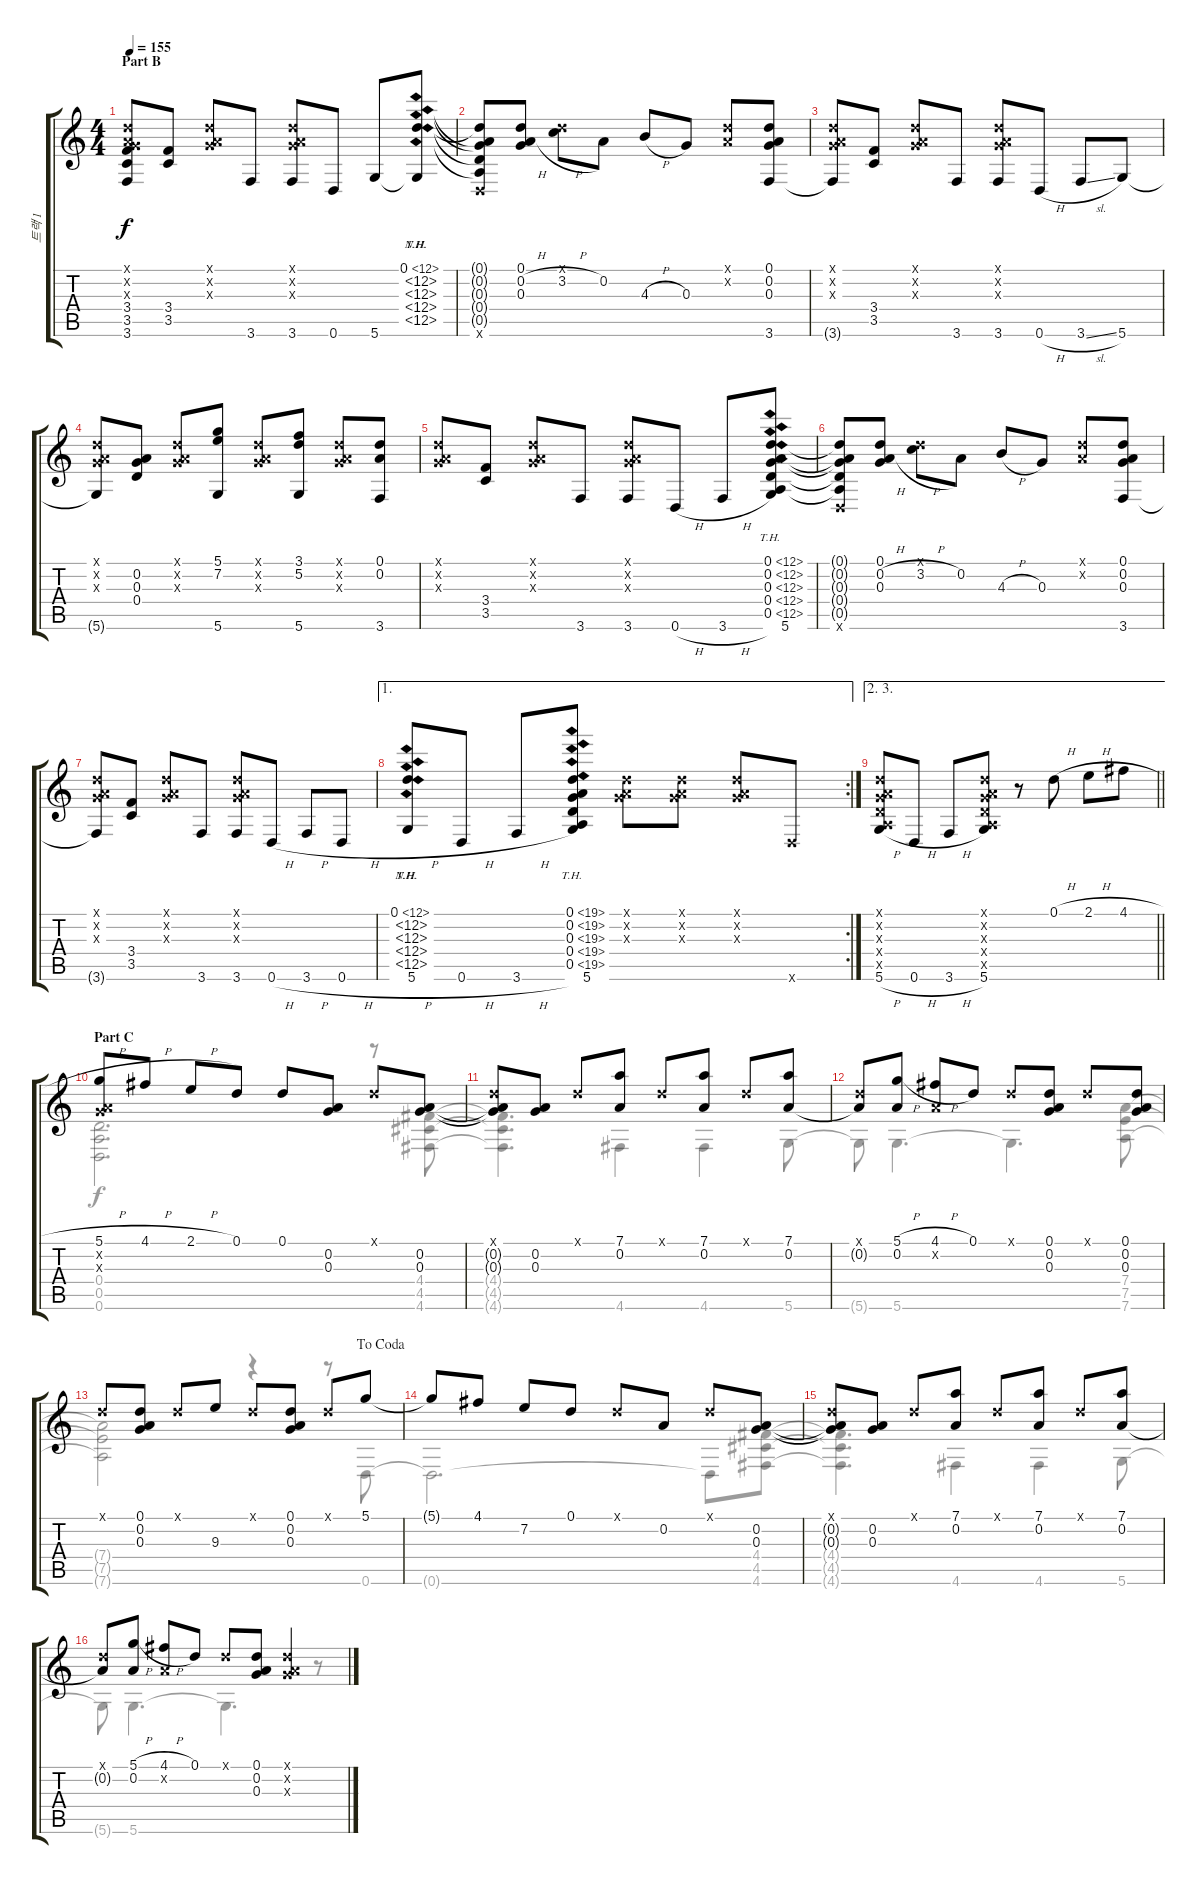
\track ("트랙 1" "트랙 1") {instrument acousticguitarsteel}
\staff {score tabs}
\tuning (D4 A3 G3 D3 A2 D2) {hide}
\voice
\ts (4 4)
\section ("" "Part B")
\tempo 155
\clef g2
\ks c
(0.1{x} 0.2{x} 0.3{x} 3.4{t} 3.5{t} 3.6{t}).8{dy f} (3.4 3.5).8 (0.1{x} 0.2{x} 0.3{x}).8 3.6.8 (0.1{x} 0.2{x} 0.3{x} 3.6).8 0.6.8 5.6.8 (0.1{th 12} 0.2{nh} 0.3{nh} 0.4{nh} 0.5{nh} 5.6{t}).8 |
(0.1{t} 0.2{t} 0.3{t} 0.4{t} 0.5{t} 0.6{x}).8 (0.1 0.2{h} 0.3).8 (0.1{x} 3.2{h}).8 0.2.8 4.3{h}.8 0.3.8 (0.1{x} 0.2{x}).8 (0.1 0.2 0.3 3.6).8 |
(0.1{x} 0.2{x} 0.3{x} 3.6{t}).8 (3.4 3.5).8 (0.1{x} 0.2{x} 0.3{x}).8 3.6.8 (0.1{x} 0.2{x} 0.3{x} 3.6).8 0.6{h}.8 3.6{sl}.8 5.6.8 |
(0.1{x} 0.2{x} 0.3{x} 5.6{t}).8 (0.2 0.3 0.4).8 (0.1{x} 0.2{x} 0.3{x}).8 (5.1 7.2 5.6).8 (0.1{x} 0.2{x} 0.3{x}).8 (3.1 5.2 5.6).8 (0.1{x} 0.2{x} 0.3{x}).8 (0.1 0.2 3.6).8 |
(0.1{x} 0.2{x} 0.3{x}).8 (3.4 3.5).8 (0.1{x} 0.2{x} 0.3{x}).8 3.6.8 (0.1{x} 0.2{x} 0.3{x} 3.6).8 0.6{h}.8 3.6{h}.8 (0.1{th 12} 0.2{th 12} 0.3{th 12} 0.4{th 12} 0.5{th 12} 5.6).8 |
(0.1{t} 0.2{t} 0.3{t} 0.4{t} 0.5{t} 0.6{x}).8 (0.1 0.2{h} 0.3).8 (0.1{x} 3.2{h}).8 0.2.8 4.3{h}.8 0.3.8 (0.1{x} 0.2{x}).8 (0.1 0.2 0.3 3.6).8 |
(0.1{x} 0.2{x} 0.3{x} 3.6{t}).8 (3.4 3.5).8 (0.1{x} 0.2{x} 0.3{x}).8 3.6.8 (0.1{x} 0.2{x} 0.3{x} 3.6).8 0.6{h}.8 3.6{h}.8 0.6{h}.8 |
\ae 1
\rc 2
(0.1{th 12} 0.2{nh} 0.3{nh} 0.4{nh} 0.5{nh} 5.6{h}).8 0.6{h}.8 3.6{h}.8 (0.1{th 19} 0.2{th 19} 0.3{th 19} 0.4{th 19} 0.5{th 19} 5.6).8 (0.1{x} 0.2{x} 0.3{x}).8 (0.1{x} 0.2{x} 0.3{x}).8 (0.1{x} 0.2{x} 0.3{x}).8 0.6{x}.8 |
\ae (2 3)
\barLineRight lightlight
(0.1{x} 0.2{x} 0.3{x} 0.4{x} 0.5{x} 5.6{h}).8 0.6{h}.8 3.6{h}.8 (0.1{x} 0.2{x} 0.3{x} 0.4{x} 0.5{x} 5.6).8 r.8 0.1{h}.8 2.1{h}.8 4.1{h}.8 |
\section ("" "Part C")
(5.1{h} 0.2{x} 0.3{x}).8 4.1{h}.8 2.1{h}.8 0.1.8 0.1.8 (0.2 0.3).8 0.1{x}.8 (0.2 0.3).8 |
(0.1{x} 0.2{t} 0.3{t}).8 (0.2 0.3).8 0.1{x}.8 (7.1 0.2).8 0.1{x}.8 (7.1 0.2).8 0.1{x}.8 (7.1 0.2).8 |
(0.1{x} 0.2{t}).8 (5.1{h} 0.2).8 (4.1{h} 0.2{x}).8 0.1.8 0.1{x}.8 (0.1 0.2 0.3).8 0.1{x}.8 (0.1 0.2 0.3).8 |
\jump dacoda
0.1{x}.8 (0.1 0.2 0.3).8 0.1{x}.8 9.3.8 0.1{x}.8 (0.1 0.2 0.3).8 0.1{x}.8 5.1.8 |
5.1{t}.8 4.1.8 7.2.8 0.1.8 0.1{x}.8 0.2.8 0.1{x}.8 (0.2 0.3).8 |
(0.1{x} 0.2{t} 0.3{t}).8 (0.2 0.3).8 0.1{x}.8 (7.1 0.2).8 0.1{x}.8 (7.1 0.2).8 0.1{x}.8 (7.1 0.2).8 |
(0.1{x} 0.2{t}).8 (5.1{h} 0.2).8 (4.1{h} 0.2{x}).8 0.1.8 0.1{x}.8 (0.1 0.2 0.3).8 (0.1{x} 0.2{x} 0.3{x}).4
\voice
\clef g2
\ottava regular
\simile none
\ks c
|
|
|
|
|
|
|
|
\barLineRight lightlight
|
(0.4 0.5 0.6).2{d} r.8 (4.4 4.5 4.6).8 |
(4.4{t} 4.5{t} 4.6{t}).4{d} 4.6.4 4.6.4 5.6.8 |
5.6{t}.8 5.6.4{d} 5.6{t}.4{d} (7.4 7.5 7.6).8 |
(7.4{t} 7.5{t} 7.6{t}).2 r.4 r.8 0.6.8 |
0.6{t}.2{d} 0.6{t}.8 (4.4 4.5 4.6).8 |
(4.4{t} 4.5{t} 4.6{t}).4{d} 4.6.4 4.6.4 5.6.8 |
5.6{t}.8 5.6.4{d} 5.6{t}.4{d} r.8
